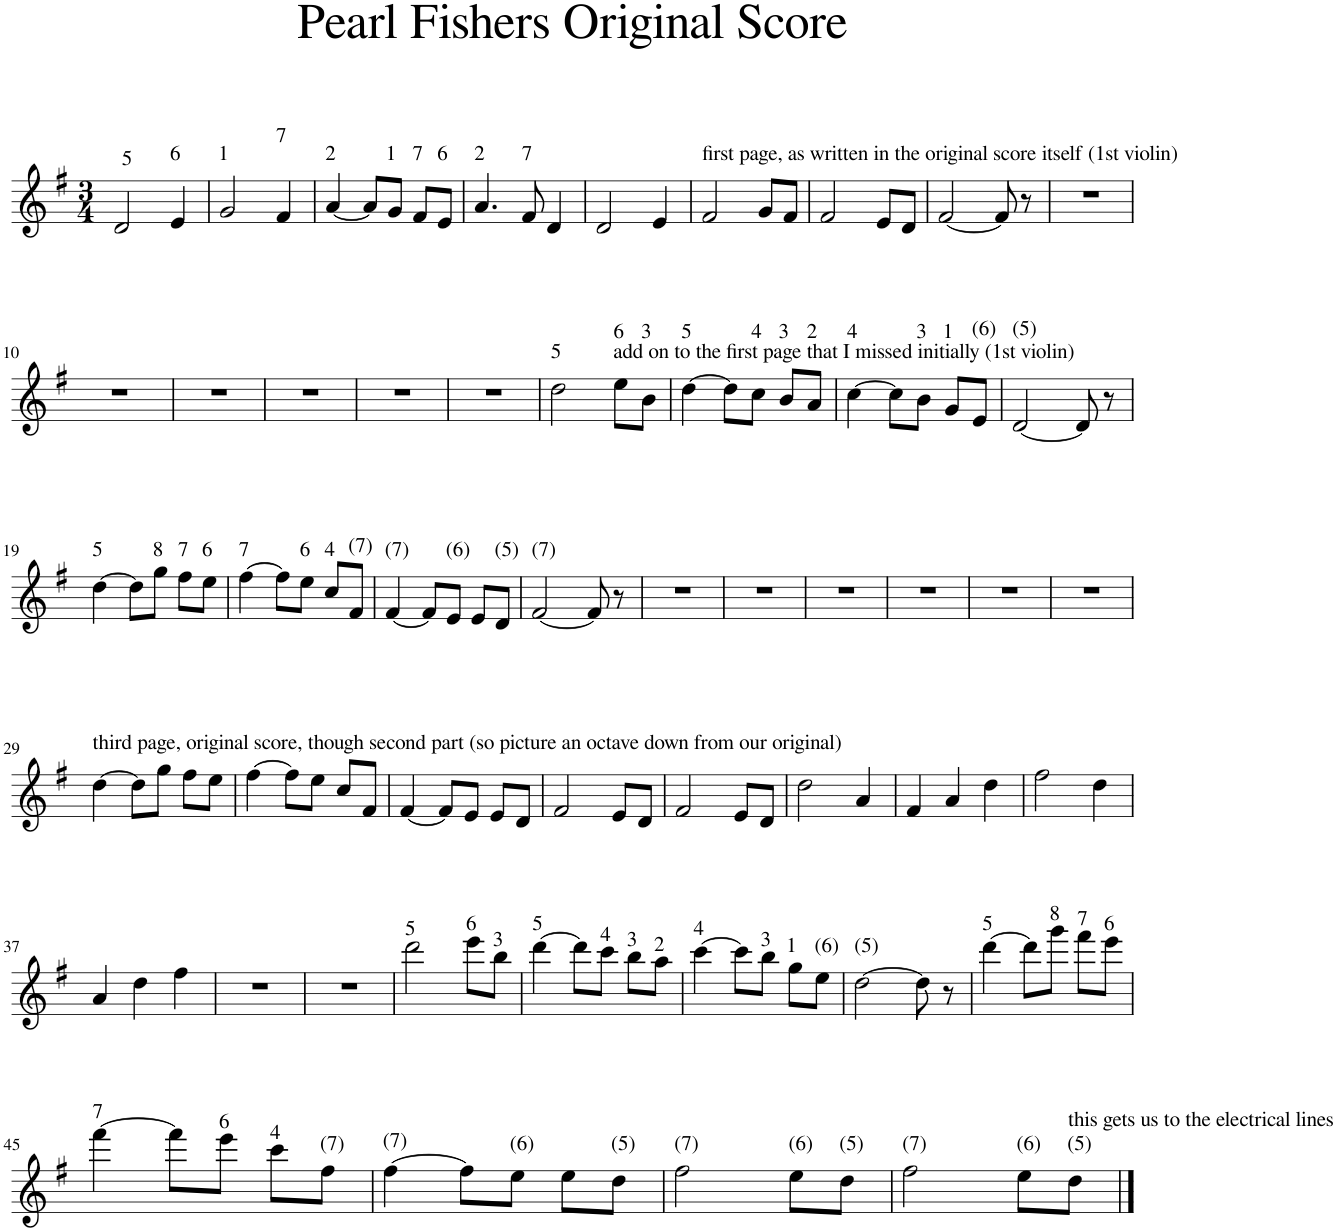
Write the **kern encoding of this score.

**kern
*part1
*staff1
*I"Piano
*I'Pno.
*clefG2
*k[f#]
*M3/4
=1
!LO:TX:a:t=5
2d/
!LO:TX:a:t=6
4e/
=2
!LO:TX:a:t=1
2g/
!LO:TX:a:t=7
4f#/
=3
!LO:TX:a:t=2
[4a/
8a/L]
!LO:TX:a:t=1
8g/J
!LO:TX:a:t=7
8f#/L
!LO:TX:a:t=6
8e/J
=4
!LO:TX:a:t=2
4.a/
!LO:TX:a:t=7
8f#/
4d/
=5
2d/
4e/
=6
!LO:TX:a:t=first page, as written in the original score itself (1st violin)
2f#/
8g/L
8f#/J
=7
2f#/
8e/L
8d/J
=8
[2f#/
8f#/]
8r
=9
2.r
!!LO:LB:g=z
=10
2.r
=11
2.r
=12
2.r
=13
2.r
=14
2.r
=15
!LO:TX:a:t=5
2dd\
!LO:TX:a:t=add on to the first page that I missed initially (1st violin)
!LO:TX:a:t=6
8ee\L
!LO:TX:a:t=3
8b\J
=16
!LO:TX:a:t=5
[4dd\
8dd\L]
!LO:TX:a:t=4
8cc\J
!LO:TX:a:t=3
8b/L
!LO:TX:a:t=2
8a/J
=17
!LO:TX:a:t=4
[4cc\
8cc\L]
!LO:TX:a:t=3
8b\J
!LO:TX:a:t=1
8g/L
!LO:TX:a:t=(6)
8e/J
=18
!LO:TX:a:t=(5)
[2d/
8d/]
8r
!!LO:LB:g=z
=19
!LO:TX:a:t=5
[4dd\
8dd\L]
!LO:TX:a:t=8
8gg\J
!LO:TX:a:t=7
8ff#\L
!LO:TX:a:t=6
8ee\J
=20
!LO:TX:a:t=7
[4ff#\
8ff#\L]
!LO:TX:a:t=6
8ee\J
!LO:TX:a:t=4
8cc/L
!LO:TX:a:t=(7)
8f#/J
=21
!LO:TX:a:t=(7)
[4f#/
8f#/L]
!LO:TX:a:t=(6)
8e/J
8e/L
!LO:TX:a:t=(5)
8d/J
=22
!LO:TX:a:t=(7)
[2f#/
8f#/]
8r
=23
2.r
=24
2.r
=25
2.r
=26
2.r
=27
2.r
=28
2.r
!!LO:LB:g=z
=29
!LO:TX:a:t=third page, original score, though second part (so picture an octave down from our original)
[4dd\
8dd\L]
8gg\J
8ff#\L
8ee\J
=30
[4ff#\
8ff#\L]
8ee\J
8cc/L
8f#/J
=31
[4f#/
8f#/L]
8e/J
8e/L
8d/J
=32
2f#/
8e/L
8d/J
=33
2f#/
8e/L
8d/J
=34
2dd\
4a/
=35
4f#/
4a/
4dd\
=36
2ff#\
4dd\
!!LO:LB:g=z
=37
4a/
4dd\
4ff#\
=38
2.r
=39
2.r
=40
!LO:TX:a:t=5
2ddd\
!LO:TX:a:t=6
8eee\L
!LO:TX:a:t=3
8bb\J
=41
!LO:TX:a:t=5
[4ddd\
8ddd\L]
!LO:TX:a:t=4
8ccc\J
!LO:TX:a:t=3
8bb\L
!LO:TX:a:t=2
8aa\J
=42
!LO:TX:a:t=4
[4ccc\
8ccc\L]
!LO:TX:a:t=3
8bb\J
!LO:TX:a:t=1
8gg\L
!LO:TX:a:t=(6)
8ee\J
=43
!LO:TX:a:t=(5)
[2dd\
8dd\]
8r
=44
!LO:TX:a:t=5
[4ddd\
8ddd\L]
!LO:TX:a:t=8
8ggg\J
!LO:TX:a:t=7
8fff#\L
!LO:TX:a:t=6
8eee\J
!!LO:LB:g=z
=45
!LO:TX:a:t=7
[4fff#\
8fff#\L]
!LO:TX:a:t=6
8eee\J
!LO:TX:a:t=4
8ccc\L
!LO:TX:a:t=(7)
8ff#\J
=46
!LO:TX:a:t=(7)
[4ff#\
8ff#\L]
!LO:TX:a:t=(6)
8ee\J
8ee\L
!LO:TX:a:t=(5)
8dd\J
=47
!LO:TX:a:t=(7)
2ff#\
!LO:TX:a:t=(6)
8ee\L
!LO:TX:a:t=(5)
8dd\J
=48
!LO:TX:a:t=(7)
2ff#\
!LO:TX:a:t=(6)
8ee\L
!LO:TX:a:t=(5)
!LO:TX:a:t=this gets us to the electrical lines
8dd\J
==
*-
